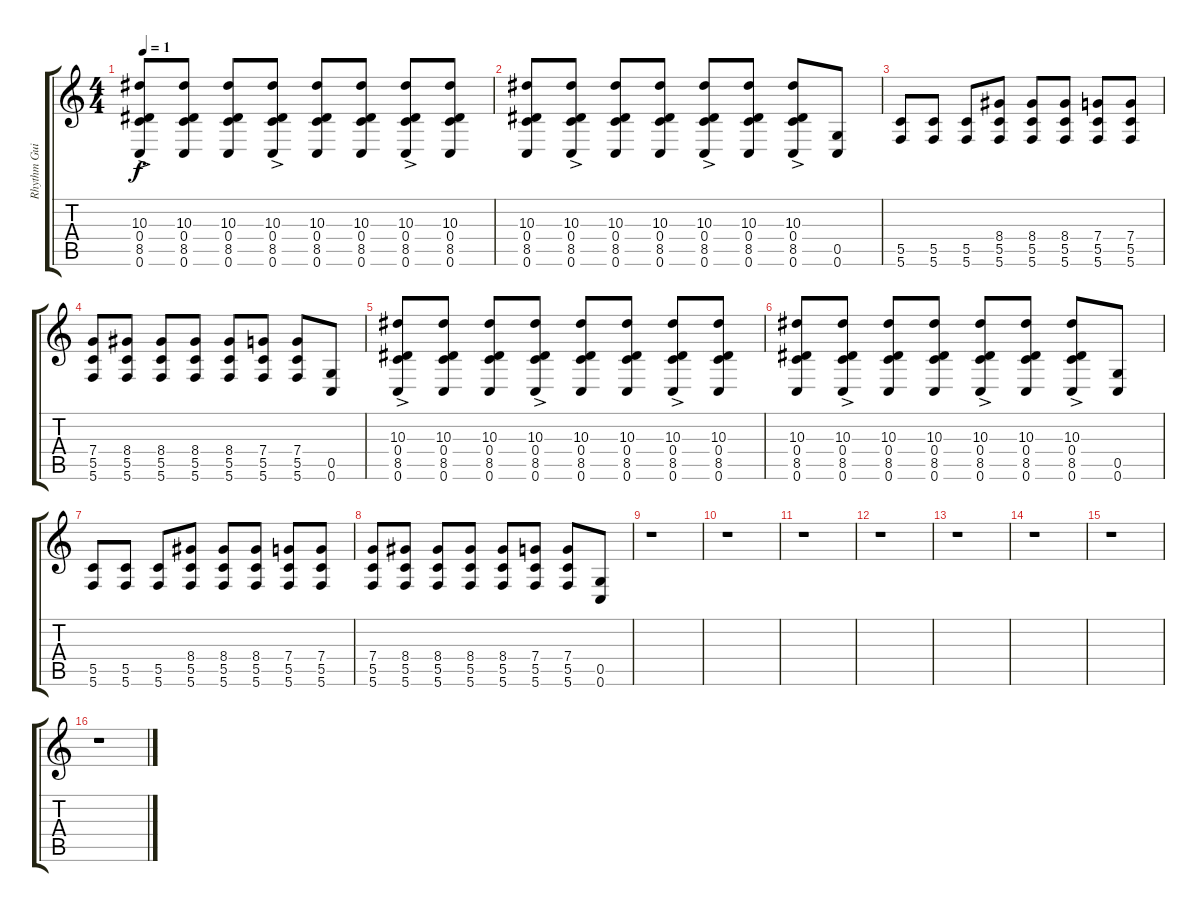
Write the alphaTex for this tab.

\track ("Rhythm Guitar 1" "Rhythm Gui") {instrument electricguitarjazz}
\staff {score tabs}
\tuning (D4 A3 F3 C3 G2 C2) {hide}
\ts (4 4)
\tempo 1
\clef g2
\ks c
(10.3 0.4 8.5{ac} 0.6).8{dy f} (10.3 0.4 8.5 0.6).8 (10.3 0.4 8.5 0.6).8 (10.3 0.4 8.5{ac} 0.6).8 (10.3 0.4 8.5 0.6).8 (10.3 0.4 8.5 0.6).8 (10.3 0.4 8.5{ac} 0.6).8 (10.3 0.4 8.5 0.6).8 |
(10.3 0.4 8.5 0.6).8 (10.3 0.4 8.5{ac} 0.6).8 (10.3 0.4 8.5 0.6).8 (10.3 0.4 8.5 0.6).8 (10.3 0.4 8.5{ac} 0.6).8 (10.3 0.4 8.5 0.6).8 (10.3 0.4 8.5{ac} 0.6).8 (0.5 0.6).8 |
(5.5 5.6).8 (5.5 5.6).8 (5.5 5.6).8 (8.4 5.5 5.6).8 (8.4 5.5 5.6).8 (8.4 5.5 5.6).8 (7.4 5.5 5.6).8 (7.4 5.5 5.6).8 |
(7.4 5.5 5.6).8 (8.4 5.5 5.6).8 (8.4 5.5 5.6).8 (8.4 5.5 5.6).8 (8.4 5.5 5.6).8 (7.4 5.5 5.6).8 (7.4 5.5 5.6).8 (0.5 0.6).8 |
(10.3 0.4 8.5{ac} 0.6).8 (10.3 0.4 8.5 0.6).8 (10.3 0.4 8.5 0.6).8 (10.3 0.4 8.5{ac} 0.6).8 (10.3 0.4 8.5 0.6).8 (10.3 0.4 8.5 0.6).8 (10.3 0.4 8.5{ac} 0.6).8 (10.3 0.4 8.5 0.6).8 |
(10.3 0.4 8.5 0.6).8 (10.3 0.4 8.5{ac} 0.6).8 (10.3 0.4 8.5 0.6).8 (10.3 0.4 8.5 0.6).8 (10.3 0.4 8.5{ac} 0.6).8 (10.3 0.4 8.5 0.6).8 (10.3 0.4 8.5{ac} 0.6).8 (0.5 0.6).8 |
(5.5 5.6).8 (5.5 5.6).8 (5.5 5.6).8 (8.4 5.5 5.6).8 (8.4 5.5 5.6).8 (8.4 5.5 5.6).8 (7.4 5.5 5.6).8 (7.4 5.5 5.6).8 |
(7.4 5.5 5.6).8 (8.4 5.5 5.6).8 (8.4 5.5 5.6).8 (8.4 5.5 5.6).8 (8.4 5.5 5.6).8 (7.4 5.5 5.6).8 (7.4 5.5 5.6).8 (0.5 0.6).8 |
r.1 |
r.1 |
r.1 |
r.1 |
r.1 |
r.1 |
r.1 |
r.1
